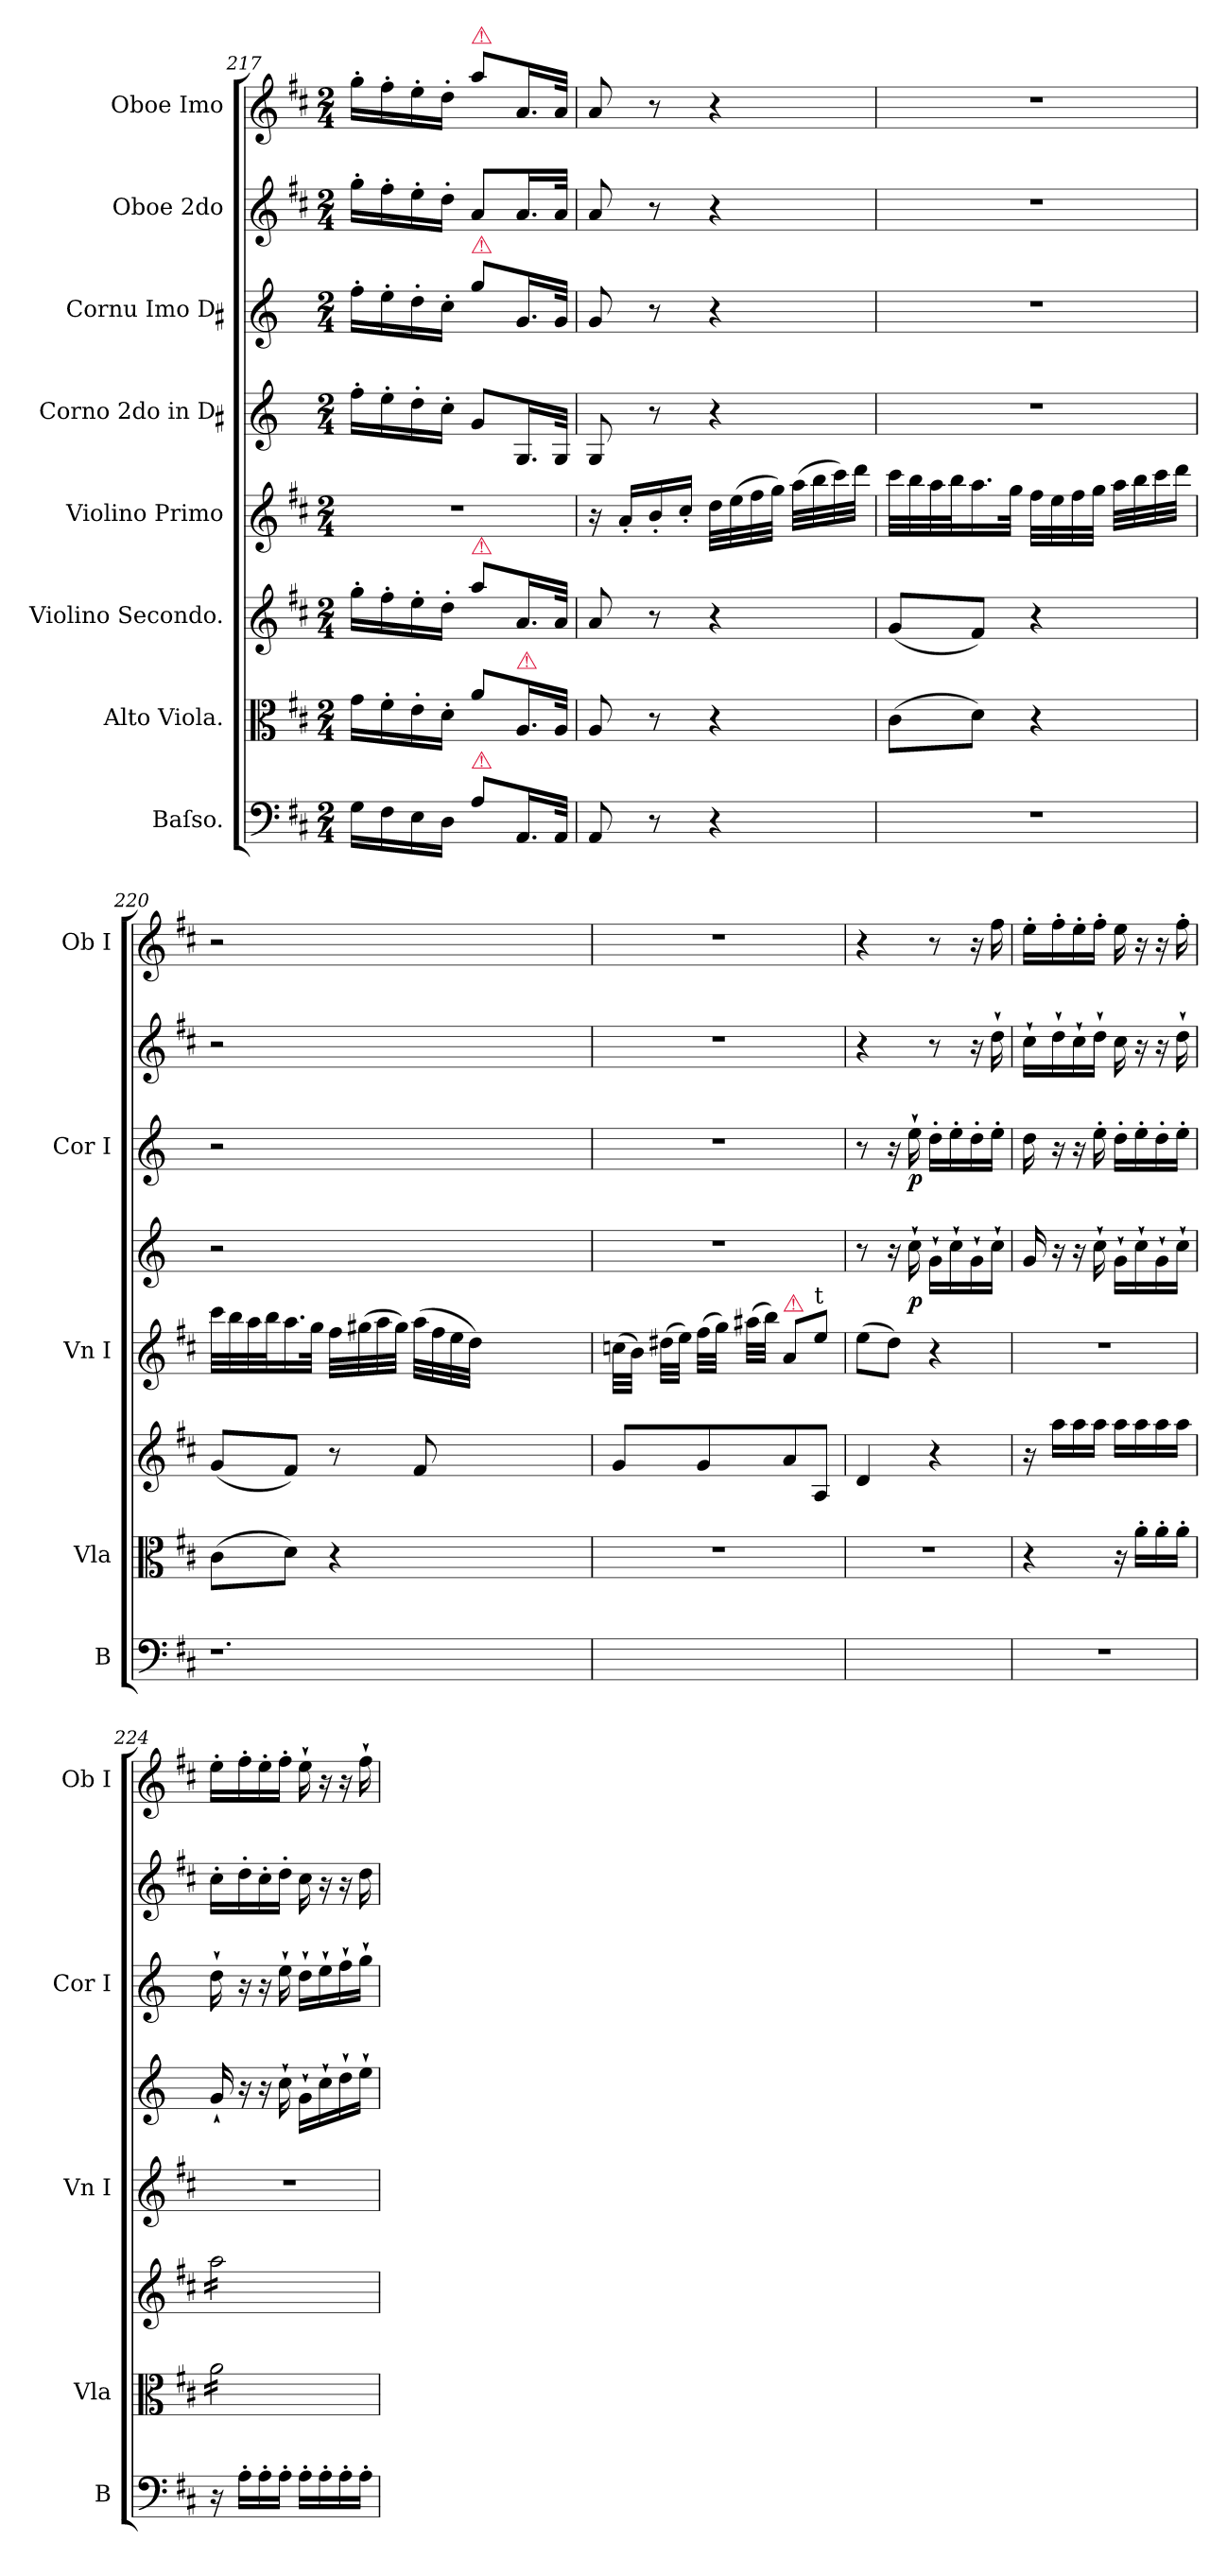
**kern	**dynam	**kern	**kern	**dynam	**kern	**kern	**dynam	**kern	**dynam	**kern	**kern
*part8	*part8	*part7	*part6	*part6	*part5	*part4	*part4	*part3	*part3	*part2	*part1
*staff8	*staff8	*staff7	*staff6	*staff6	*staff5	*staff4	*staff4	*staff3	*staff3	*staff2	*staff1
*I"Baſso.	*	*I"Alto Viola.	*I"Violino Secondo.	*	*I"Violino Primo	*I"Corno 2do in D#	*	*I"Cornu Imo D#	*	*I"Oboe 2do	*I"Oboe Imo
*I'B	*	*I'Vla	*	*	*I'Vn I	*	*	*I'Cor I	*	*	*I'Ob I
*clefF4	*	*clefC3	*clefG2	*	*clefG2	*clefG2	*	*clefG2	*	*clefG2	*clefG2
*	*	*	*	*	*	*ITrd-1c-2	*	*ITrd-1c-2	*	*	*
*k[f#c#]	*	*k[f#c#]	*k[f#c#]	*	*k[f#c#]	*k[f#c#]	*	*k[f#c#]	*	*k[f#c#]	*k[f#c#]
*M2/4	*	*M2/4	*M2/4	*	*M2/4	*M2/4	*	*M2/4	*	*M2/4	*M2/4
=217	=217	=217	=217	=217	=217	=217	=217	=217	=217	=217	=217
16G\LL	.	16g\LL	16gg'\LL	.	2r	16gg'\LL	.	16gg'\LL	.	16gg'\LL	16gg'\LL
16F#\	.	16f#'\	16ff#'\	.	.	16ff#'\	.	16ff#'\	.	16ff#'\	16ff#'\
16E\	.	16e'\	16ee'\	.	.	16ee'\	.	16ee'\	.	16ee'\	16ee'\
16D\JJ	.	16d'\JJ	16dd'\JJ	.	.	16dd'\JJ	.	16dd'\JJ	.	16dd'\JJ	16dd'\JJ
!	!	!	!	!	!	!	!	!	!	!	!LO:TX:a:color=crimson:t=⚠
!	!	!	!	!	!	!	!	!LO:TX:a:color=crimson:t=⚠	!	!	!
!	!	!	!LO:TX:a:color=crimson:t=⚠	!	!	!	!	!	!	!	!
!LO:TX:a:color=crimson:t=⚠	!	!	!	!	!	!	!	!	!	!	!
8A\L	.	8a\L	8aa\L	.	.	8a/L	.	8aa\L	.	8a/L	8aa\L
!	!	!LO:TX:a:color=crimson:t=⚠	!	!	!	!	!	!	!	!	!
16.AA/L	.	16.A/L	16.a/L	.	.	16.A/L	.	16.a/L	.	16.a/L	16.a/L
32AA/JJk	.	32A/JJk	32a/JJk	.	.	32A/JJk	.	32a/JJk	.	32a/JJk	32a/JJk
=218	=218	=218	=218	=218	=218	=218	=218	=218	=218	=218	=218
8AA/	.	8A/	8a/	.	16r	8A/	.	8a/	.	8a/	8a/
.	.	.	.	.	16a'/LL	.	.	.	.	.	.
8r	.	8r	8r	.	16b'/	8r	.	8r	.	8r	8r
.	.	.	.	.	16cc#'/JJ	.	.	.	.	.	.
4r	.	4r	4r	.	32dd\LLL	4r	.	4r	.	4r	4r
.	.	.	.	.	(32ee\	.	.	.	.	.	.
.	.	.	.	.	32ff#\	.	.	.	.	.	.
.	.	.	.	.	32gg\JJJ)	.	.	.	.	.	.
.	.	.	.	.	(32aa\LLL	.	.	.	.	.	.
.	.	.	.	.	32bb\	.	.	.	.	.	.
.	.	.	.	.	32ccc#\)	.	.	.	.	.	.
.	.	.	.	.	32ddd\JJJ	.	.	.	.	.	.
=219	=219	=219	=219	=219	=219	=219	=219	=219	=219	=219	=219
2r	.	(8c#\L	(8g/L	.	32ccc#\LLL	2r	.	2r	.	2r	2r
.	.	.	.	.	32bb\	.	.	.	.	.	.
.	.	.	.	.	32aa\	.	.	.	.	.	.
.	.	.	.	.	32bb\J	.	.	.	.	.	.
.	.	8d\J)	8f#/J)	.	16.aa\	.	.	.	.	.	.
.	.	.	.	.	32gg\JJk	.	.	.	.	.	.
.	.	4r	4r	.	32ff#\LLL	.	.	.	.	.	.
.	.	.	.	.	32ee\	.	.	.	.	.	.
.	.	.	.	.	32ff#\	.	.	.	.	.	.
.	.	.	.	.	32gg\JJJ	.	.	.	.	.	.
.	.	.	.	.	32aa\LLL	.	.	.	.	.	.
.	.	.	.	.	32bb\	.	.	.	.	.	.
.	.	.	.	.	32ccc#\	.	.	.	.	.	.
.	.	.	.	.	32ddd\JJJ	.	.	.	.	.	.
=220	=220	=220	=220	=220	=220	=220	=220	=220	=220	=220	=220
1.r	.	(8c#\L	(8g/L	.	32ccc#\LLL	2r	.	2r	.	2r	2r
.	.	.	.	.	32bb\	.	.	.	.	.	.
.	.	.	.	.	32aa\	.	.	.	.	.	.
.	.	.	.	.	32bb\J	.	.	.	.	.	.
.	.	8d\J)	8f#/J)	.	16.aa\	.	.	.	.	.	.
.	.	.	.	.	32gg\JJk	.	.	.	.	.	.
.	.	4r	8r	.	32ff#\LLL	.	.	.	.	.	.
.	.	.	.	.	(32gg#X\	.	.	.	.	.	.
.	.	.	.	.	32aa\	.	.	.	.	.	.
.	.	.	.	.	32gg#\JJJ)	.	.	.	.	.	.
.	.	.	8f#/	.	(32aa\LLL	.	.	.	.	.	.
.	.	.	.	.	32ff#\	.	.	.	.	.	.
.	.	.	.	.	32ee\	.	.	.	.	.	.
.	.	.	.	.	32dd\JJJ)	.	.	.	.	.	.
.	.	1ryy	1ryy	.	1ryy	1ryy	.	1ryy	.	1ryy	1ryy
=221	=221	=221	=221	=221	=221	=221	=221	=221	=221	=221	=221
2ryy	.	2r	8g/L	.	(32ccn\LLL	2r	.	2r	.	2r	2r
.	.	.	.	.	32b\JJJ)	.	.	.	.	.	.
.	.	.	.	.	(32dd#X\LLL	.	.	.	.	.	.
.	.	.	.	.	32ee\JJJ)	.	.	.	.	.	.
.	.	.	8g/	.	(32ff#\LLL	.	.	.	.	.	.
.	.	.	.	.	32gg\JJJ)	.	.	.	.	.	.
.	.	.	.	.	(32aa#X\LLL	.	.	.	.	.	.
.	.	.	.	.	32bb\JJJ)	.	.	.	.	.	.
!	!	!	!	!	!LO:TX:a:color=crimson:t=⚠	!	!	!	!	!	!
.	.	.	8a/	.	8a/L	.	.	.	.	.	.
!	!	!	!	!	!LO:TX:a:t=t	!	!	!	!	!	!
.	.	.	8A/J	.	8ee\J	.	.	.	.	.	.
=222	=222	=222	=222	=222	=222	=222	=222	=222	=222	=222	=222
2ryy	.	2r	4d/	.	(8ee\L	8r	.	8r	.	4r	4r
.	.	.	.	.	8dd\J)	16r	.	16r	.	.	.
.	.	.	.	.	.	16dd`\	p	16ff#`\	p	.	.
.	.	.	4r	.	4r	16a`\LL	.	16ee'\LL	.	8r	8r
.	.	.	.	.	.	16dd`\	.	16ff#'\	.	.	.
.	.	.	.	.	.	16a`\	.	16ee'\	.	16r	16r
.	.	.	.	.	.	16dd`\JJ	.	16ff#'\JJ	.	16dd`\	16ff#\
=223	=223	=223	=223	=223	=223	=223	=223	=223	=223	=223	=223
2r	.	4r	16r	.	2r	16a/	.	16ee\	.	16cc#`\LL	16ee'\LL
.	.	.	16aa\LL	.	.	16r	.	16r	.	16dd`\	16ff#'\
.	.	.	16aa\	po.	.	16r	.	16r	.	16cc#`\	16ee'\
.	.	.	16aa\JJ	.	.	16dd`\	.	16ff#'\	.	16dd`\JJ	16ff#'\JJ
.	.	16r	16aa\LL	.	.	16a`\LL	.	16ee'\LL	.	16cc#\	16ee\
.	.	16a'\LL	16aa\	.	.	16dd`\	.	16ff#'\	.	16r	16r
.	.	16a'\	16aa\	.	.	16a`\	.	16ee'\	.	16r	16r
.	.	16a'\JJ	16aa\JJ	.	.	16dd`\JJ	.	16ff#'\JJ	.	16dd`\	16ff#'\
=224	=224	=224	=224	=224	=224	=224	=224	=224	=224	=224	=224
*	*	*tremolo	*	*	*	*	*	*	*	*	*
*	*	*	*tremolo	*	*	*	*	*	*	*	*
16r	.	16a\LL	16aa\LL	.	2r	16a`/	.	16ee`\	.	16cc#'\LL	16ee'\LL
16A'\LL	po.	16a\	16aa\	.	.	16r	.	16r	.	16dd'\	16ff#'\
16A'\	.	16a\	16aa\	.	.	16r	.	16r	.	16cc#'\	16ee'\
16A'\JJ	.	16a\	16aa\	.	.	16dd`\	.	16ff#`\	.	16dd'\JJ	16ff#'\JJ
16A'\LL	.	16a\	16aa\	.	.	16a`\LL	.	16ee`\LL	.	16cc#\	16ee`\
16A'\	.	16a\	16aa\	.	.	16dd`\	.	16ff#`\	.	16r	16r
16A'\	.	16a\	16aa\	.	.	16ee`\	.	16gg`\	.	16r	16r
16A'\JJ	.	16a\JJ	16aa\JJ	.	.	16ff#`\JJ	.	16aa`\JJ	.	16dd\	16ff#`\
*	*	*	*Xtremolo	*	*	*	*	*	*	*	*
*	*	*Xtremolo	*	*	*	*	*	*	*	*	*
=	=	=	=	=	=	=	=	=	=	=	=
*-	*-	*-	*-	*-	*-	*-	*-	*-	*-	*-	*-
